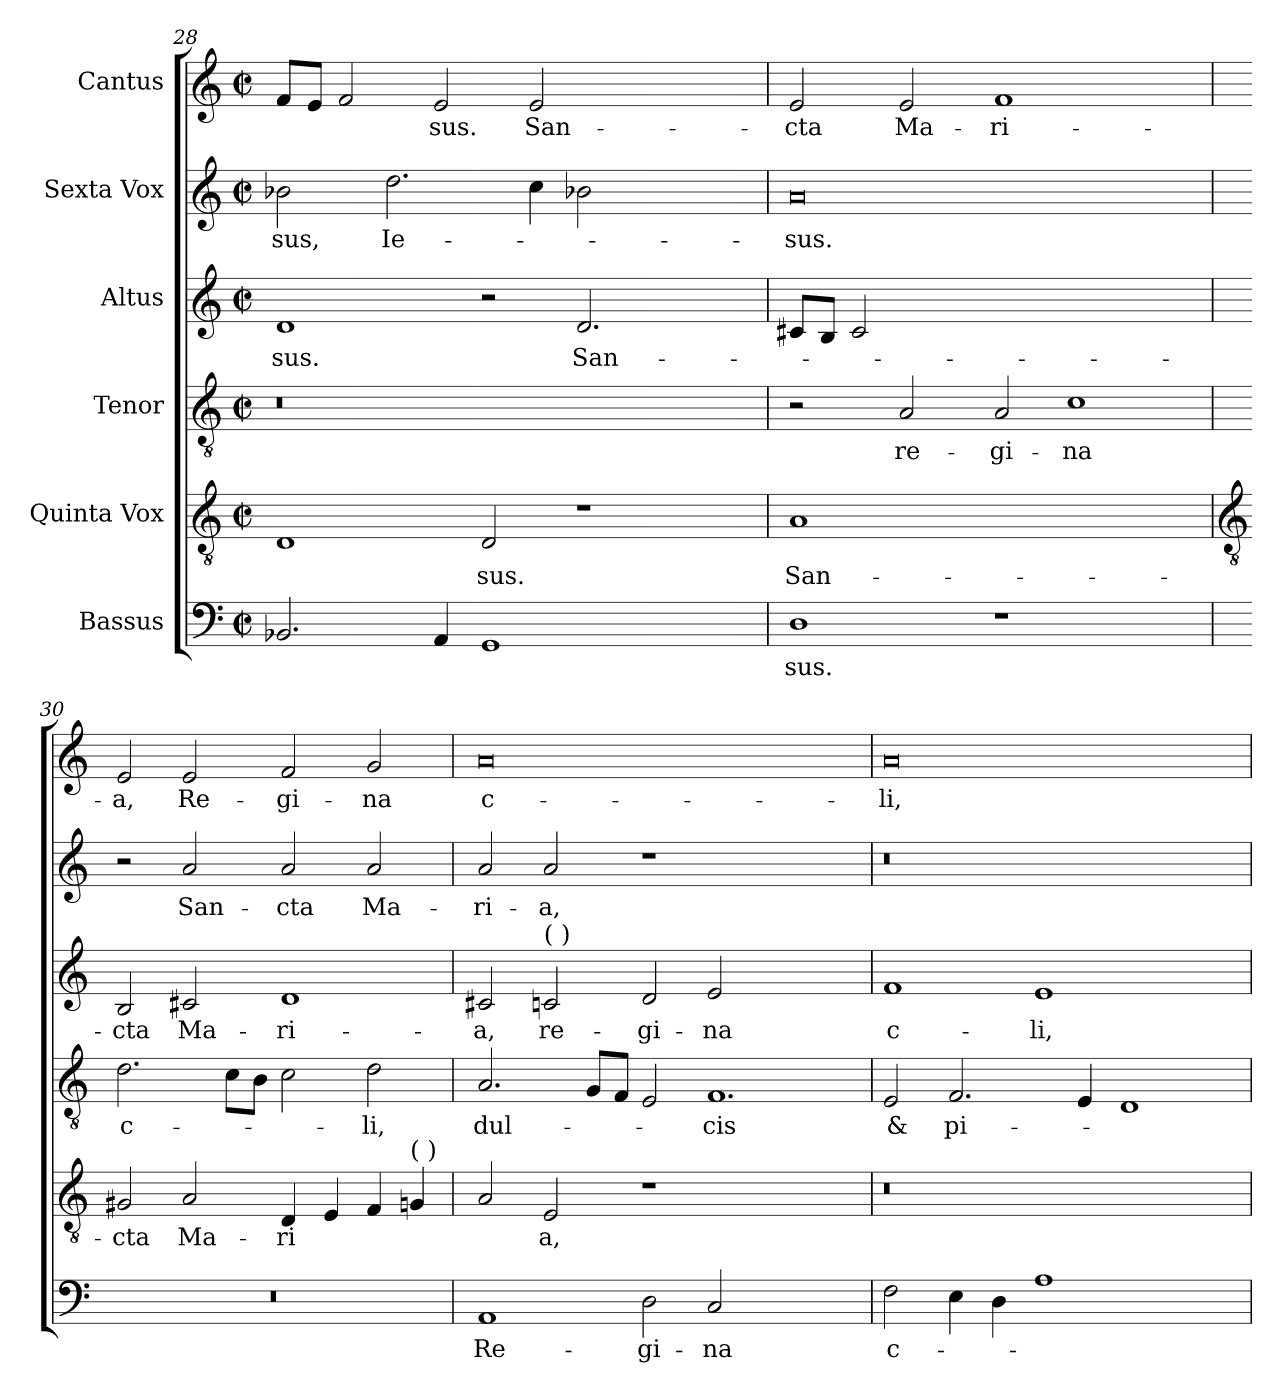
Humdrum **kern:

**kern	**text	**kern	**text	**kern	**text	**kern	**text	**kern	**text	**kern	**text
*part6	*part6	*part5	*part5	*part4	*part4	*part3	*part3	*part2	*part2	*part1	*part1
*staff6	*staff6	*staff5	*staff5	*staff4	*staff4	*staff3	*staff3	*staff2	*staff2	*staff1	*staff1
*I"Bassus	*	*I"Quinta Vox	*	*I"Tenor	*	*I"Altus	*	*I"Sexta Vox	*	*I"Cantus	*
!!LO:LB:g=z
*clefF4	*	*clefGv2	*	*clefGv2	*	*clefG2	*	*clefG2	*	*clefG2	*
*k[]	*	*k[]	*	*k[]	*	*k[]	*	*k[]	*	*k[]	*
*C:	*	*C:	*	*C:	*	*C:	*	*C:	*	*C:	*
*M4/2	*	*M4/2	*	*M4/2	*	*M4/2	*	*M4/2	*	*M4/2	*
*met(c|)	*	*met(c|)	*	*met(c|)	*	*met(c|)	*	*met(c|)	*	*met(c|)	*
=28A	=28A	=28A	=28A	=28A	=28A	=28A	=28A	=28A	=28A	=28A	=28A
!	!	!	!	!	!	!	!LO:LY:b	!	!LO:LY:b	!	!
2.BB-X	.	1D	.	0r	.	1d	-sus.	2b-X	-sus,	8fL	.
.	.	.	.	.	.	.	.	.	.	8eJ	.
.	.	.	.	.	.	.	.	.	.	2f	.
!	!	!	!	!	!	!	!	!	!LO:LY:b	!	!
.	.	.	.	.	.	.	.	2.dd	Ie-	.	.
!	!	!	!	!	!	!	!	!	!	!	!LO:LY:b
4AA	.	.	.	.	.	.	.	.	.	2e	-sus.
!	!	!	!LO:LY:b	!	!	!	!	!	!	!	!
1GG	.	2D	-sus.	.	.	2r	.	.	.	.	.
!	!	!	!	!	!	!	!	!	!	!	!LO:LY:b
.	.	.	.	.	.	.	.	4cc	.	2e	San-
!	!	!	!	!	!	!	!LO:LY:b	!	!	!	!
.	.	1r	.	.	.	2.d	San-	2b-X	.	.	.
.	.	.	.	.	.	.	.	.	.	2.ryy	.
2ryy	.	.	.	2ryy	.	.	.	2ryy	.	.	.
.	.	.	.	.	.	4ryy	.	.	.	.	.
!!LO:LB:g=z
=29	=29	=29	=29	=29	=29	=29	=29	=29	=29	=29	=29
!	!LO:LY:b	!	!LO:LY:b	!	!	!	!	!	!LO:LY:b	!	!LO:LY:b
1D	-sus.	1A	San-	2r	.	8c#L	.	0a	-sus.	2e	-cta
.	.	.	.	.	.	8BJ	.	.	.	.	.
.	.	.	.	.	.	2c#	.	.	.	.	.
!	!	!	!	!	!LO:LY:b	!	!	!	!	!	!LO:LY:b
.	.	.	.	2A	re-	.	.	.	.	2e	Ma-
.	.	.	.	.	.	1..ryy	.	.	.	.	.
!	!	!	!	!	!LO:LY:b	!	!	!	!	!	!LO:LY:b
1r	.	1.ryy	.	2A	-gi-	.	.	.	.	1f	-ri-
!	!	!	!	!	!LO:LY:b	!	!	!	!	!	!
.	.	.	.	1c	-na	.	.	.	.	.	.
2ryy	.	.	.	.	.	.	.	2ryy	.	2ryy	.
!!LO:LB:g=z
=30	=30	=30	=30	=30	=30	=30	=30	=30	=30	=30	=30
*	*	*clefGv2	*	*	*	*	*	*	*	*	*
!	!	!	!LO:LY:b	!	!LO:LY:b	!	!LO:LY:b	!	!	!	!LO:LY:b
0r	.	2G#X	-cta	2.d	c-	2B	-cta	2r	.	2e	-a,
!	!	!	!LO:LY:b	!	!	!	!LO:LY:b	!	!LO:LY:b	!	!LO:LY:b
.	.	2A	Ma-	.	.	2c#X	Ma-	2a	San-	2e	Re-
.	.	.	.	8cL	.	.	.	.	.	.	.
.	.	.	.	8BJ	.	.	.	.	.	.	.
!	!	!	!LO:LY:b	!	!	!	!LO:LY:b	!	!LO:LY:b	!	!LO:LY:b
.	.	4D	-ri	2c	.	1d	-ri-	2a	-cta	2f	-gi-
.	.	4E	.	.	.	.	.	.	.	.	.
!	!	!	!	!	!LO:LY:b	!	!	!	!LO:LY:b	!	!LO:LY:b
.	.	4F	.	2d	-li,	.	.	2a	Ma-	2g	-na
!	!	!LO:TX:a:t=(  )	!	!	!	!	!	!	!	!	!
.	.	4G	.	.	.	.	.	.	.	.	.
=30A	=30A	=30A	=30A	=30A	=30A	=30A	=30A	=30A	=30A	=30A	=30A
!	!LO:LY:b	!	!	!	!LO:LY:b	!	!LO:LY:b	!	!LO:LY:b	!	!LO:LY:b
1AA	Re-	2A	.	2.A	dul-	2c#X	-a,	2a	-ri-	0a	c-
!	!	!	!	!	!	!LO:TX:a:t=(  )	!	!	!	!	!
!	!	!	!LO:LY:b	!	!	!	!LO:LY:b	!	!LO:LY:b	!	!
.	.	2E	a,	.	.	2c	re-	2a	-a,	.	.
.	.	.	.	8GL	.	.	.	.	.	.	.
.	.	.	.	8FJ	.	.	.	.	.	.	.
!	!LO:LY:b	!	!	!	!	!	!LO:LY:b	!	!	!	!
2D	-gi-	1r	.	2E	.	2d	-gi-	1r	.	.	.
!	!LO:LY:b	!	!	!	!LO:LY:b	!	!LO:LY:b	!	!	!	!
2C	-na	.	.	1.F	-cis	2e	-na	.	.	.	.
1ryy	.	1ryy	.	.	.	1ryy	.	1ryy	.	1ryy	.
=31A	=31A	=31A	=31A	=31A	=31A	=31A	=31A	=31A	=31A	=31A	=31A
!	!LO:LY:b	!	!	!	!LO:LY:b	!	!LO:LY:b	!	!	!	!LO:LY:b
2F	c-	0r	.	2E	&	1f	c-	0r	.	0a	-li,
!	!	!	!	!	!LO:LY:b	!	!	!	!	!	!
4E	.	.	.	2.F	pi-	.	.	.	.	.	.
4D	.	.	.	.	.	.	.	.	.	.	.
!	!	!	!	!	!	!	!LO:LY:b	!	!	!	!
1A	.	.	.	.	.	1e	-li,	.	.	.	.
.	.	.	.	4E	.	.	.	.	.	.	.
.	.	.	.	1D	.	.	.	.	.	.	.
2ryy	.	2ryy	.	.	.	2ryy	.	2ryy	.	2ryy	.
=	=	=	=	=	=	=	=	=	=	=	=
*-	*-	*-	*-	*-	*-	*-	*-	*-	*-	*-	*-
